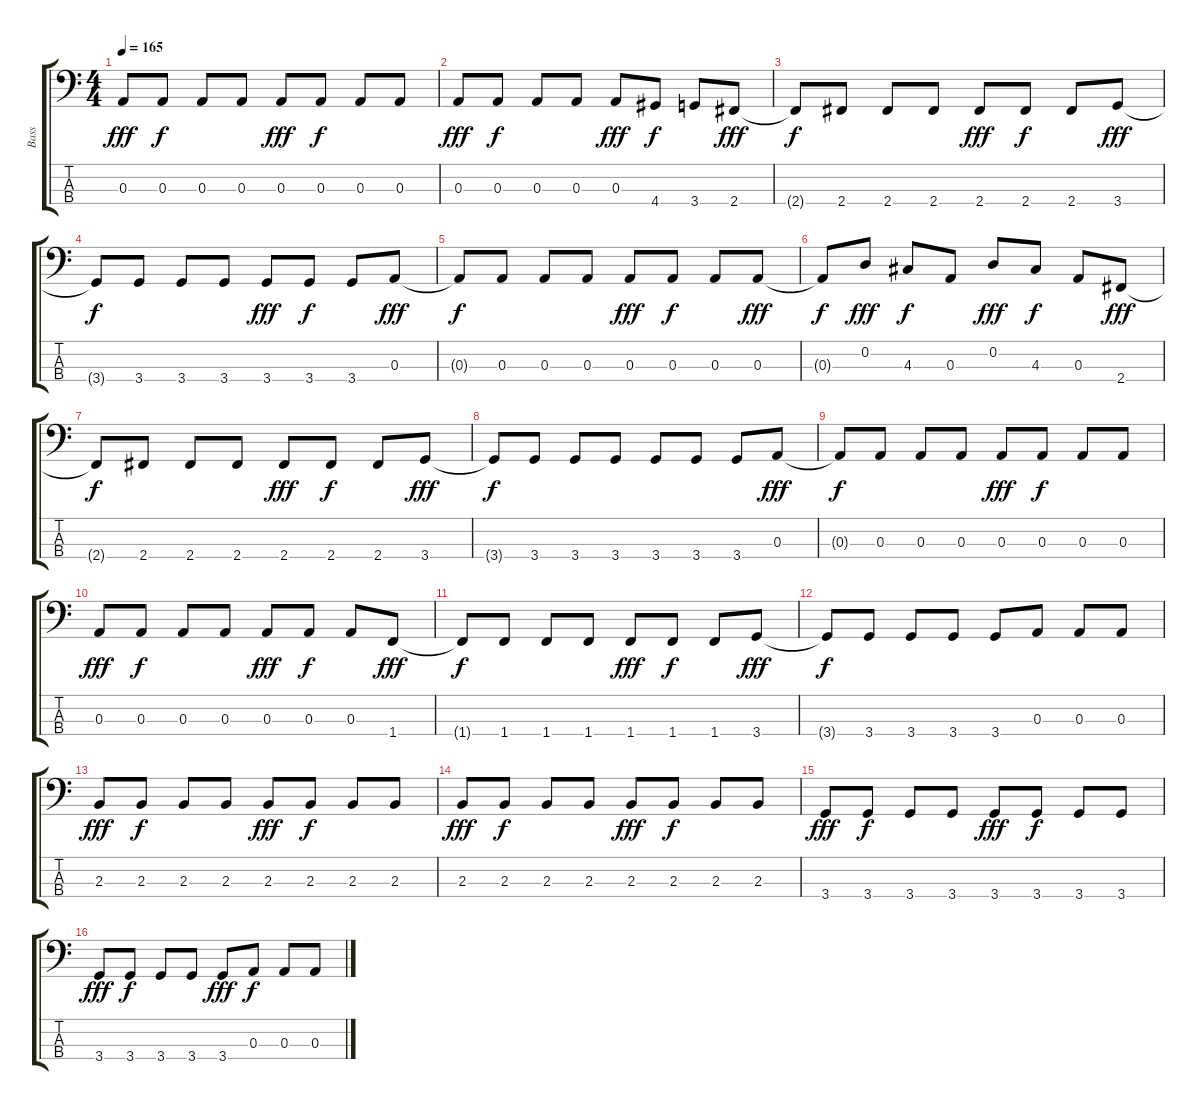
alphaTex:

\track ("Bass" "Bass") {instrument electricbasspick}
\staff {score tabs}
\tuning (G2 D2 A1 E1) {hide}
\ts (4 4)
\tempo 165
\clef f4
\ks c
0.3.8{dy fff} 0.3.8{dy f} 0.3.8 0.3.8 0.3.8{dy fff} 0.3.8{dy f} 0.3.8 0.3.8 |
0.3.8{dy fff} 0.3.8{dy f} 0.3.8 0.3.8 0.3.8{dy fff} 4.4.8{dy f} 3.4.8 2.4.8{dy fff} |
2.4{t}.8{dy f} 2.4.8 2.4.8 2.4.8 2.4.8{dy fff} 2.4.8{dy f} 2.4.8 3.4.8{dy fff} |
3.4{t}.8{dy f} 3.4.8 3.4.8 3.4.8 3.4.8{dy fff} 3.4.8{dy f} 3.4.8 0.3.8{dy fff} |
0.3{t}.8{dy f} 0.3.8 0.3.8 0.3.8 0.3.8{dy fff} 0.3.8{dy f} 0.3.8 0.3.8{dy fff} |
0.3{t}.8{dy f} 0.2.8{dy fff} 4.3.8{dy f} 0.3.8 0.2.8{dy fff} 4.3.8{dy f} 0.3.8 2.4.8{dy fff} |
2.4{t}.8{dy f} 2.4.8 2.4.8 2.4.8 2.4.8{dy fff} 2.4.8{dy f} 2.4.8 3.4.8{dy fff} |
3.4{t}.8{dy f} 3.4.8 3.4.8 3.4.8 3.4.8 3.4.8 3.4.8 0.3.8{dy fff} |
0.3{t}.8{dy f} 0.3.8 0.3.8 0.3.8 0.3.8{dy fff} 0.3.8{dy f} 0.3.8 0.3.8 |
0.3.8{dy fff} 0.3.8{dy f} 0.3.8 0.3.8 0.3.8{dy fff} 0.3.8{dy f} 0.3.8 1.4.8{dy fff} |
1.4{t}.8{dy f} 1.4.8 1.4.8 1.4.8 1.4.8{dy fff} 1.4.8{dy f} 1.4.8 3.4.8{dy fff} |
3.4{t}.8{dy f} 3.4.8 3.4.8 3.4.8 3.4.8 0.3.8 0.3.8 0.3.8 |
2.3.8{dy fff} 2.3.8{dy f} 2.3.8 2.3.8 2.3.8{dy fff} 2.3.8{dy f} 2.3.8 2.3.8 |
2.3.8{dy fff} 2.3.8{dy f} 2.3.8 2.3.8 2.3.8{dy fff} 2.3.8{dy f} 2.3.8 2.3.8 |
3.4.8{dy fff} 3.4.8{dy f} 3.4.8 3.4.8 3.4.8{dy fff} 3.4.8{dy f} 3.4.8 3.4.8 |
3.4.8{dy fff} 3.4.8{dy f} 3.4.8 3.4.8 3.4.8{dy fff} 0.3.8{dy f} 0.3.8 0.3.8
